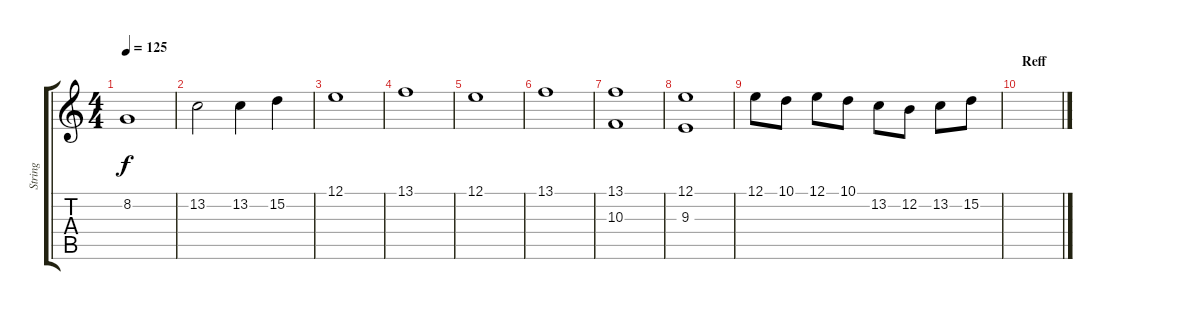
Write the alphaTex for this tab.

\track ("String" "String") {instrument stringensemble1}
\staff {score tabs}
\tuning (E4 B3 G3 D3 A2 E2) {hide}
\ts (4 4)
\tempo 125
\clef g2
\ks c
8.2.1{dy f} |
13.2.2 13.2.4 15.2.4 |
12.1.1 |
13.1.1 |
12.1.1 |
13.1.1 |
(13.1 10.3).1 |
(12.1 9.3).1 |
12.1.8 10.1.8 12.1.8 10.1.8 13.2.8 12.2.8 13.2.8 15.2.8 |
\section ("" "Reff")
